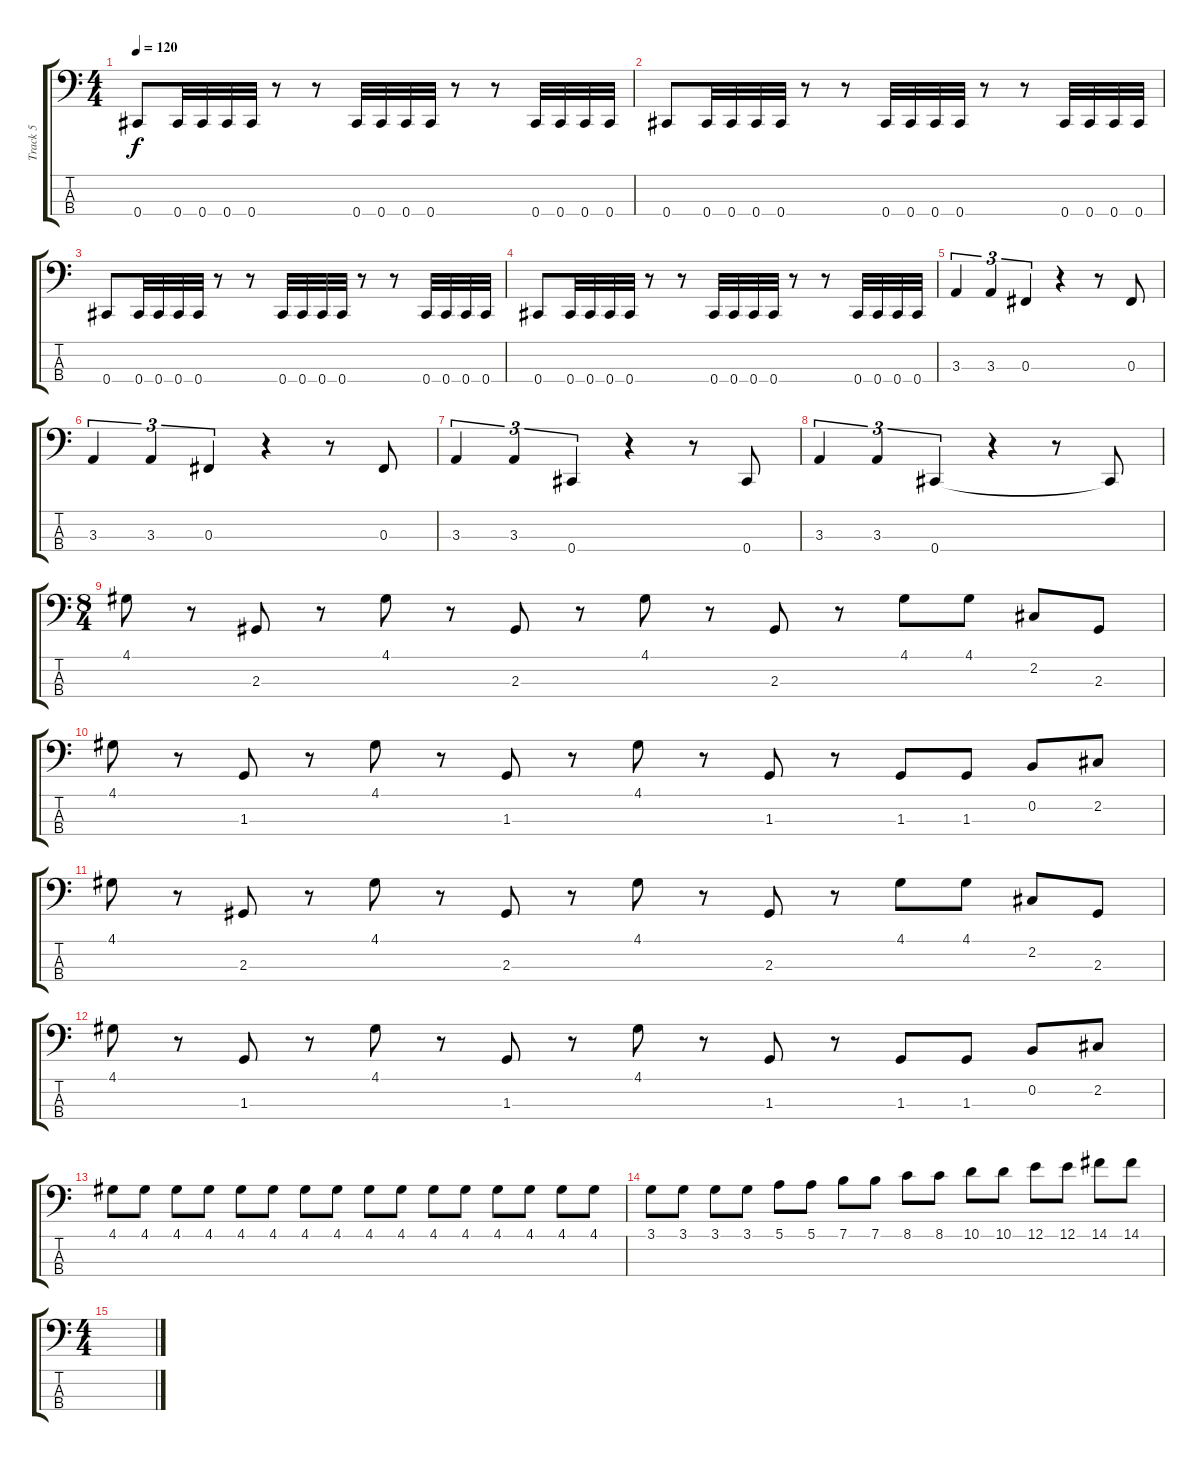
\track ("Track 5" "Track 5") {instrument fretlessbass}
\staff {score tabs}
\tuning (E2 B1 Gb1 Db1) {hide}
\ts (4 4)
\tempo 120
\clef f4
\ks c
0.4.8{dy f} 0.4.32 0.4.32 0.4.32 0.4.32 r.8 r.8 0.4.32 0.4.32 0.4.32 0.4.32 r.8 r.8 0.4.32 0.4.32 0.4.32 0.4.32 |
0.4.8 0.4.32 0.4.32 0.4.32 0.4.32 r.8 r.8 0.4.32 0.4.32 0.4.32 0.4.32 r.8 r.8 0.4.32 0.4.32 0.4.32 0.4.32 |
0.4.8 0.4.32 0.4.32 0.4.32 0.4.32 r.8 r.8 0.4.32 0.4.32 0.4.32 0.4.32 r.8 r.8 0.4.32 0.4.32 0.4.32 0.4.32 |
0.4.8 0.4.32 0.4.32 0.4.32 0.4.32 r.8 r.8 0.4.32 0.4.32 0.4.32 0.4.32 r.8 r.8 0.4.32 0.4.32 0.4.32 0.4.32 |
3.3.4{tu (3 2)} 3.3.4{tu (3 2)} 0.3.4{tu (3 2)} r.4 r.8 0.3.8 |
3.3.4{tu (3 2)} 3.3.4{tu (3 2)} 0.3.4{tu (3 2)} r.4 r.8 0.3.8 |
3.3.4{tu (3 2)} 3.3.4{tu (3 2)} 0.4.4{tu (3 2)} r.4 r.8 0.4.8 |
3.3.4{tu (3 2)} 3.3.4{tu (3 2)} 0.4.4{tu (3 2)} r.4 r.8 0.4{t}.8 |
\ts (8 4)
4.1.8 r.8 2.3.8 r.8 4.1.8 r.8 2.3.8 r.8 4.1.8 r.8 2.3.8 r.8 4.1.8 4.1.8 2.2.8 2.3.8 |
4.1.8 r.8 1.3.8 r.8 4.1.8 r.8 1.3.8 r.8 4.1.8 r.8 1.3.8 r.8 1.3.8 1.3.8 0.2.8 2.2.8 |
4.1.8 r.8 2.3.8 r.8 4.1.8 r.8 2.3.8 r.8 4.1.8 r.8 2.3.8 r.8 4.1.8 4.1.8 2.2.8 2.3.8 |
4.1.8 r.8 1.3.8 r.8 4.1.8 r.8 1.3.8 r.8 4.1.8 r.8 1.3.8 r.8 1.3.8 1.3.8 0.2.8 2.2.8 |
4.1.8 4.1.8 4.1.8 4.1.8 4.1.8 4.1.8 4.1.8 4.1.8 4.1.8 4.1.8 4.1.8 4.1.8 4.1.8 4.1.8 4.1.8 4.1.8 |
3.1.8 3.1.8 3.1.8 3.1.8 5.1.8 5.1.8 7.1.8 7.1.8 8.1.8 8.1.8 10.1.8 10.1.8 12.1.8 12.1.8 14.1.8 14.1.8 |
\ts (4 4)
